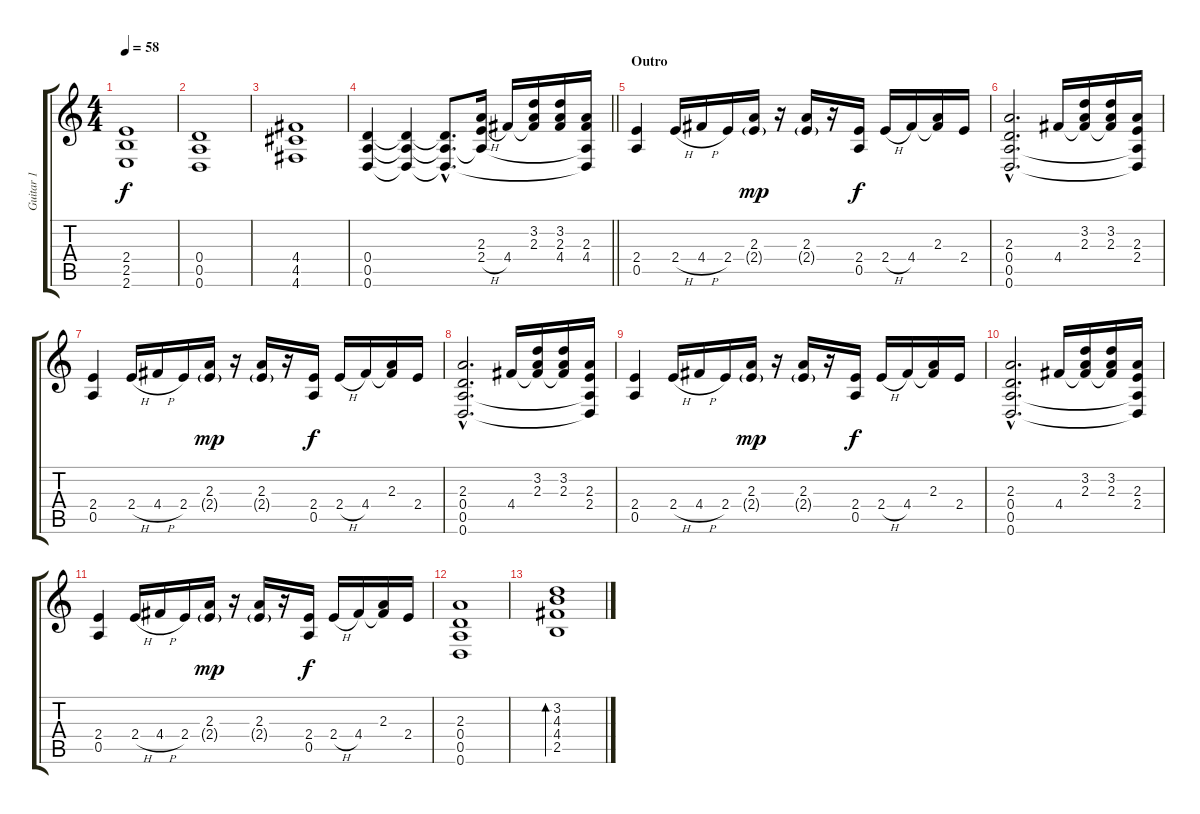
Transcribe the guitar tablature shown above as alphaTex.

\track ("Guitar 1" "Guitar 1") {instrument electricguitarjazz}
\staff {score tabs}
\tuning (E4 B3 G3 D3 A2 D2) {hide}
\ts (4 4)
\tempo 58
\clef g2
\ks c
(2.4 2.5 2.6).1{dy f} |
(0.4 0.5 0.6).1 |
(4.4 4.5 4.6).1 |
\barLineRight lightlight
(0.4 0.5 0.6).4 (0.4{t} 0.5{t} 0.6{t}).4 (0.4{hac t} 0.5{hac t} 0.6{hac t}).8{d} (2.3 2.4{h} 0.5{t}).16 4.4.16 (3.2 2.3 4.4{t}).16 (3.2 2.3 4.4).16 (2.3 4.4 0.5{t} 0.6{t}).16 |
\section ("" "Outro")
(2.4 0.5).4 2.4{h}.16 4.4{h}.16 2.4.16 (2.3 2.4{g}).16{dy mp} r.16 (2.3 2.4{g}).16 r.16 (2.4 0.5).16{dy f} 2.4{h}.16 4.4.16 (2.3 4.4{t}).16 2.4.16 |
(2.3{hac} 0.4{hac} 0.5{hac} 0.6{hac}).2{d} 4.4.16 (3.2 2.3 4.4{t}).16 (3.2 2.3 4.4{t}).16 (2.3 2.4 0.5{t} 0.6{t}).16 |
(2.4 0.5).4 2.4{h}.16 4.4{h}.16 2.4.16 (2.3 2.4{g}).16{dy mp} r.16 (2.3 2.4{g}).16 r.16 (2.4 0.5).16{dy f} 2.4{h}.16 4.4.16 (2.3 4.4{t}).16 2.4.16 |
(2.3{hac} 0.4{hac} 0.5{hac} 0.6{hac}).2{d} 4.4.16 (3.2 2.3 4.4{t}).16 (3.2 2.3 4.4{t}).16 (2.3 2.4 0.5{t} 0.6{t}).16 |
(2.4 0.5).4 2.4{h}.16 4.4{h}.16 2.4.16 (2.3 2.4{g}).16{dy mp} r.16 (2.3 2.4{g}).16 r.16 (2.4 0.5).16{dy f} 2.4{h}.16 4.4.16 (2.3 4.4{t}).16 2.4.16 |
(2.3{hac} 0.4{hac} 0.5{hac} 0.6{hac}).2{d} 4.4.16 (3.2 2.3 4.4{t}).16 (3.2 2.3 4.4{t}).16 (2.3 2.4 0.5{t} 0.6{t}).16 |
(2.4 0.5).4 2.4{h}.16 4.4{h}.16 2.4.16 (2.3 2.4{g}).16{dy mp} r.16 (2.3 2.4{g}).16 r.16 (2.4 0.5).16{dy f} 2.4{h}.16 4.4.16 (2.3 4.4{t}).16 2.4.16 |
(2.3 0.4 0.5 0.6).1 |
(3.2 4.3 4.4 2.5).1{bd 240}
